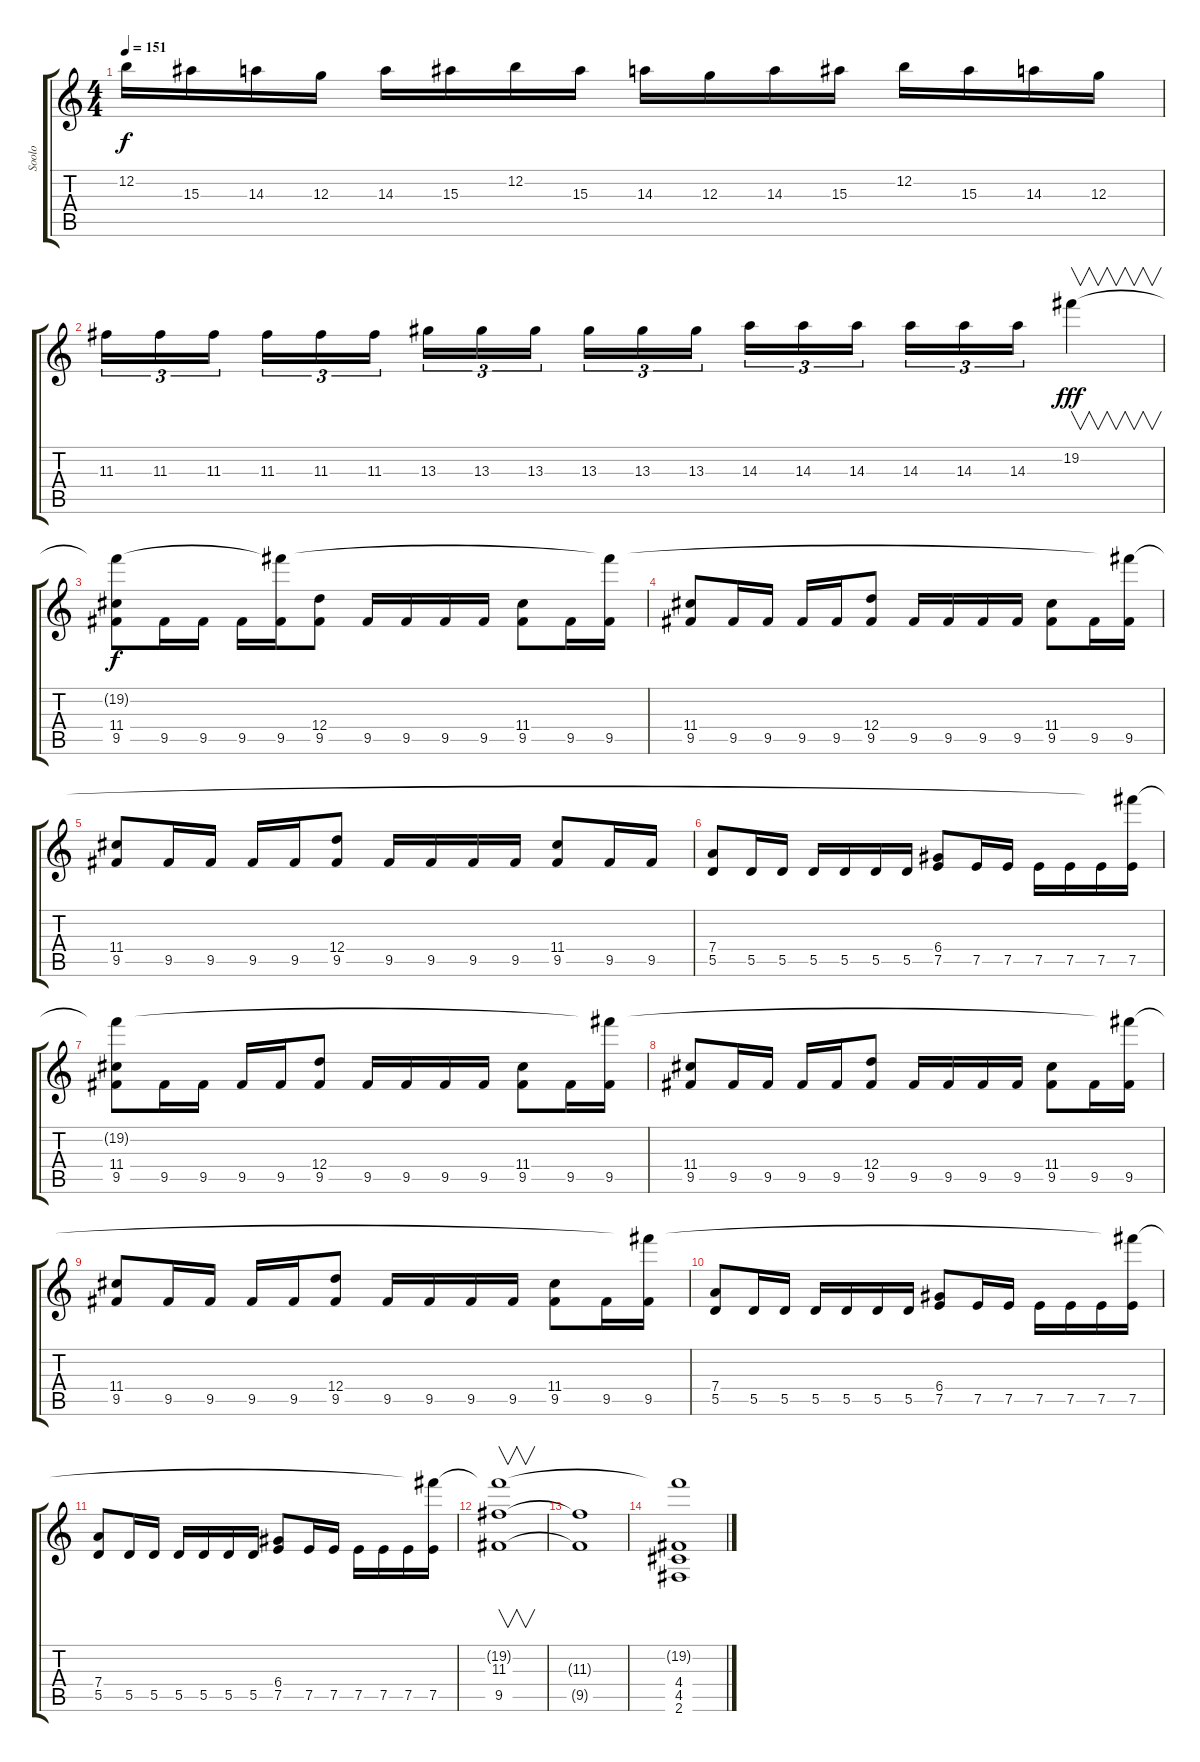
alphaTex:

\track ("Soolo" "Soolo") {instrument distortionguitar}
\staff {score tabs}
\tuning (E4 B3 G3 D3 A2 E2) {hide}
\ts (4 4)
\tempo 151
\clef g2
\ks c
12.2.16{dy f} 15.3.16 14.3.16 12.3.16 14.3.16 15.3.16 12.2.16 15.3.16 14.3.16 12.3.16 14.3.16 15.3.16 12.2.16 15.3.16 14.3.16 12.3.16 |
11.3.16{tu (3 2)} 11.3.16{tu (3 2)} 11.3.16{tu (3 2)} 11.3.16{tu (3 2)} 11.3.16{tu (3 2)} 11.3.16{tu (3 2)} 13.3.16{tu (3 2)} 13.3.16{tu (3 2)} 13.3.16{tu (3 2)} 13.3.16{tu (3 2)} 13.3.16{tu (3 2)} 13.3.16{tu (3 2)} 14.3.16{tu (3 2)} 14.3.16{tu (3 2)} 14.3.16{tu (3 2)} 14.3.16{tu (3 2)} 14.3.16{tu (3 2)} 14.3.16{tu (3 2)} 19.2.4{v dy fff} |
(19.2{t} 11.4 9.5).8{dy f} 9.5.16 9.5.16 9.5.16 (19.2{t} 9.5).16 (12.4 9.5).8 9.5.16 9.5.16 9.5.16 9.5.16 (11.4 9.5).8 9.5.16 (19.2{t} 9.5).16 |
(11.4 9.5).8 9.5.16 9.5.16 9.5.16 9.5.16 (12.4 9.5).8 9.5.16 9.5.16 9.5.16 9.5.16 (11.4 9.5).8 9.5.16 (19.2{t} 9.5).16 |
(11.4 9.5).8 9.5.16 9.5.16 9.5.16 9.5.16 (12.4 9.5).8 9.5.16 9.5.16 9.5.16 9.5.16 (11.4 9.5).8 9.5.16 9.5.16 |
(7.4 5.5).8 5.5.16 5.5.16 5.5.16 5.5.16 5.5.16 5.5.16 (6.4 7.5).8 7.5.16 7.5.16 7.5.16 7.5.16 7.5.16 (19.2{t} 7.5).16 |
(19.2{t} 11.4 9.5).8 9.5.16 9.5.16 9.5.16 9.5.16 (12.4 9.5).8 9.5.16 9.5.16 9.5.16 9.5.16 (11.4 9.5).8 9.5.16 (19.2{t} 9.5).16 |
(11.4 9.5).8 9.5.16 9.5.16 9.5.16 9.5.16 (12.4 9.5).8 9.5.16 9.5.16 9.5.16 9.5.16 (11.4 9.5).8 9.5.16 (19.2{t} 9.5).16 |
(11.4 9.5).8 9.5.16 9.5.16 9.5.16 9.5.16 (12.4 9.5).8 9.5.16 9.5.16 9.5.16 9.5.16 (11.4 9.5).8 9.5.16 (19.2{t} 9.5).16 |
(7.4 5.5).8 5.5.16 5.5.16 5.5.16 5.5.16 5.5.16 5.5.16 (6.4 7.5).8 7.5.16 7.5.16 7.5.16 7.5.16 7.5.16 (19.2{t} 7.5).16 |
(7.4 5.5).8 5.5.16 5.5.16 5.5.16 5.5.16 5.5.16 5.5.16 (6.4 7.5).8 7.5.16 7.5.16 7.5.16 7.5.16 7.5.16 (19.2{t} 7.5).16 |
(19.2{t} 11.3 9.5).1{v} |
(11.3{t} 9.5{t}).1 |
(19.2{t} 4.4 4.5 2.6).1
